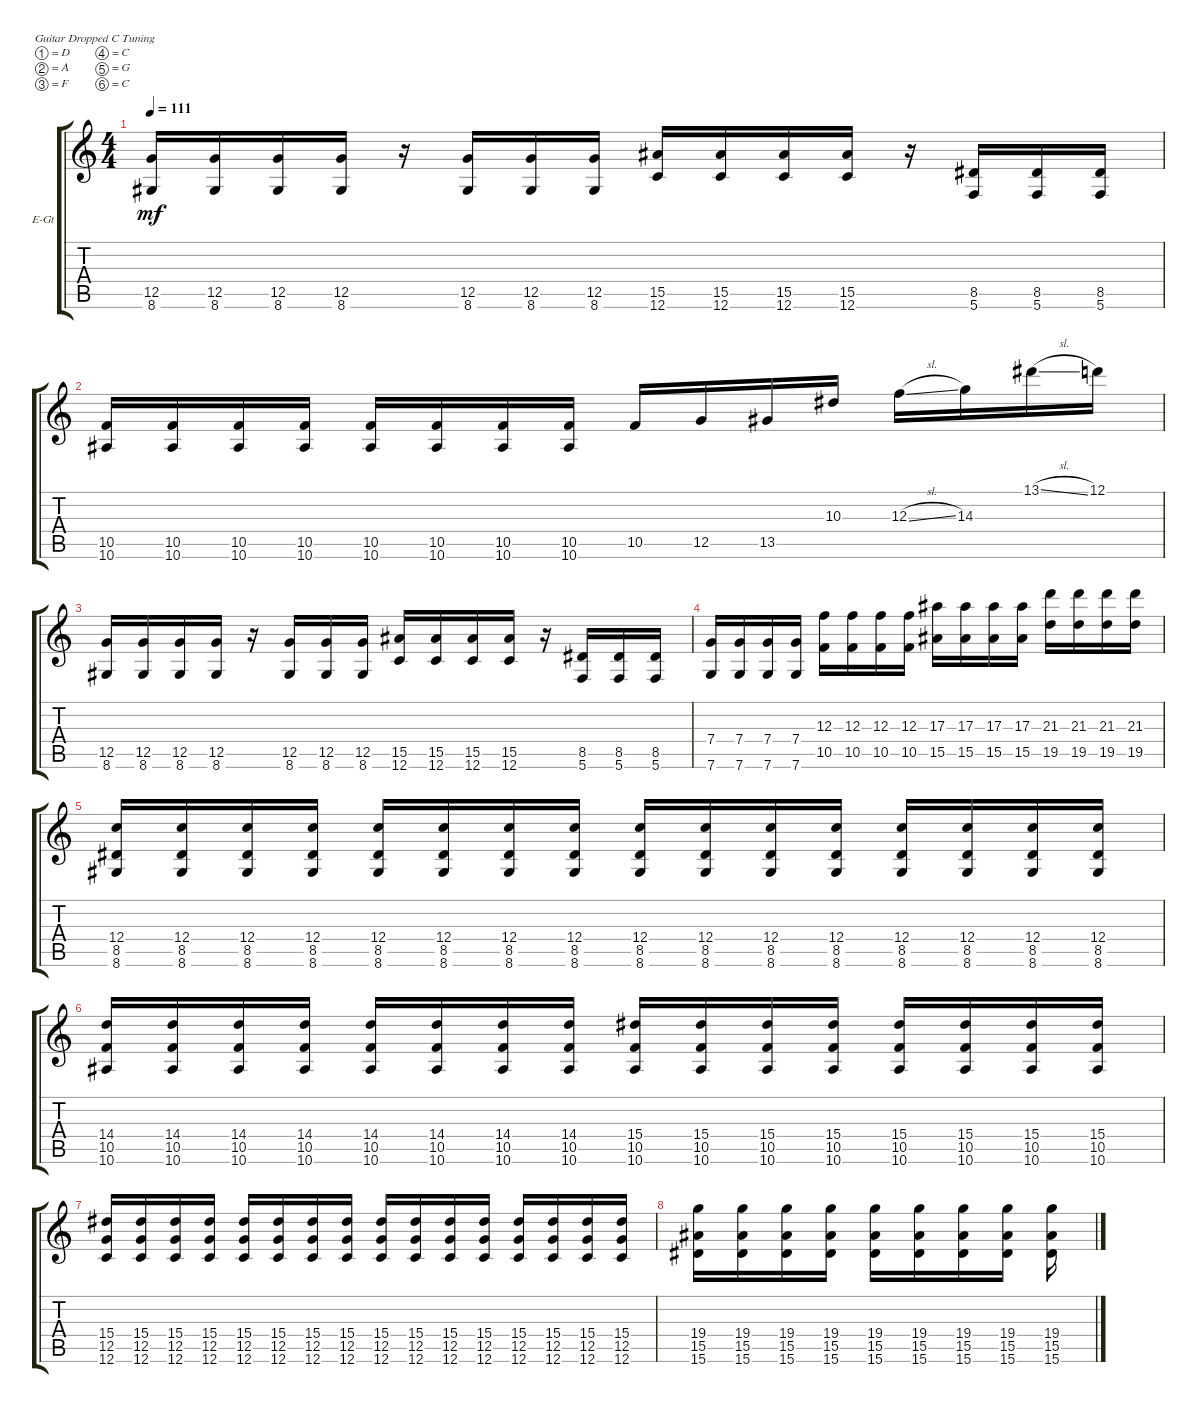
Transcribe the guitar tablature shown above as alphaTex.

\defaultSystemsLayout 4
\bracketExtendMode groupsimilarinstruments
\firstSystemTrackNameOrientation horizontal
\otherSystemsTrackNameOrientation horizontal
\track ("Electric Guitar Right" "E-Gt") {instrument overdrivenguitar}
\staff {score tabs}
\tuning (D4 A3 F3 C3 G2 C2)
\ts (4 4)
\tempo 111
\clef g2
\ks c
(8.6 12.5).16{dy mf} (8.6 12.5).16 (12.5 8.6).16 (12.5 8.6).16 r.16 (8.6 12.5).16 (8.6 12.5).16 (8.6 12.5).16 (12.6 15.5).16 (12.6 15.5).16 (12.6 15.5).16 (12.6 15.5).16 r.16 (5.6 8.5).16 (5.6 8.5).16 (5.6 8.5).16 |
(10.6 10.5).16 (10.6 10.5).16 (10.6 10.5).16 (10.6 10.5).16 (10.6 10.5).16 (10.6 10.5).16 (10.6 10.5).16 (10.6 10.5).16 10.5.16 12.5.16 13.5.16 10.3.16 12.3{sl}.16 14.3.16 13.1{sl}.16 12.1.16 |
(8.6 12.5).16 (8.6 12.5).16 (12.5 8.6).16 (12.5 8.6).16 r.16 (8.6 12.5).16 (8.6 12.5).16 (8.6 12.5).16 (12.6 15.5).16 (12.6 15.5).16 (12.6 15.5).16 (12.6 15.5).16 r.16 (5.6 8.5).16 (5.6 8.5).16 (5.6 8.5).16 |
(7.6 7.4).16 (7.6 7.4).16 (7.6 7.4).16 (7.6 7.4).16 (10.5 12.3).16 (10.5 12.3).16 (10.5 12.3).16 (10.5 12.3).16 (15.5 17.3).16 (15.5 17.3).16 (15.5 17.3).16 (15.5 17.3).16 (19.5 21.3).16 (19.5 21.3).16 (21.3 19.5).16 (19.5 21.3).16 |
(8.6 8.5 12.4).16 (8.6 8.5 12.4).16 (8.6 8.5 12.4).16 (8.6 8.5 12.4).16 (8.6 8.5 12.4).16 (8.6 8.5 12.4).16 (8.6 8.5 12.4).16 (8.6 8.5 12.4).16 (8.6 8.5 12.4).16 (8.6 8.5 12.4).16 (8.6 8.5 12.4).16 (8.6 8.5 12.4).16 (8.6 8.5 12.4).16 (8.6 8.5 12.4).16 (8.6 8.5 12.4).16 (8.6 8.5 12.4).16 |
(10.6 14.4 10.5).16 (14.4 10.6 10.5).16 (10.6 14.4 10.5).16 (10.6 14.4 10.5).16 (14.4 10.6 10.5).16 (10.6 14.4 10.5).16 (10.6 14.4 10.5).16 (14.4 10.6 10.5).16 (10.6 15.4 10.5).16 (15.4 10.6 10.5).16 (10.6 15.4 10.5).16 (10.6 15.4 10.5).16 (15.4 10.6 10.5).16 (10.6 15.4 10.5).16 (10.6 15.4 10.5).16 (15.4 10.5 10.6).16 |
(12.6 15.4 12.5).16 (15.4 12.6 12.5).16 (12.6 15.4 12.5).16 (12.6 15.4 12.5).16 (15.4 12.6 12.5).16 (12.6 15.4 12.5).16 (12.6 15.4 12.5).16 (15.4 12.6 12.5).16 (12.6 15.4 12.5).16 (15.4 12.6 12.5).16 (12.6 15.4 12.5).16 (12.6 15.4 12.5).16 (15.4 12.6 12.5).16 (12.6 15.4 12.5).16 (12.6 15.4 12.5).16 (15.4 12.6 12.5).16 |
(15.6 19.4 15.5).16 (15.6 19.4 15.5).16 (15.6 19.4 15.5).16 (15.6 19.4 15.5).16 (15.6 19.4 15.5).16 (15.6 19.4 15.5).16 (15.6 19.4 15.5).16 (15.6 19.4 15.5).16 (15.6 19.4 15.5).16
